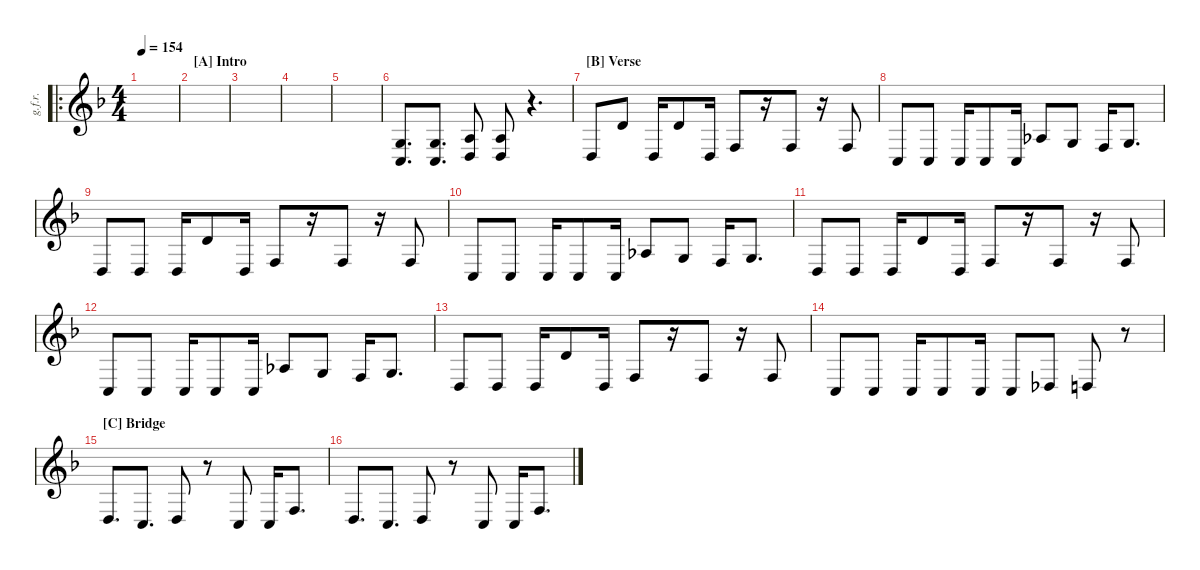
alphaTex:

\defaultSystemsLayout 4
\hideDynamics
\bracketExtendMode nobrackets
\otherSystemsTrackNameOrientation horizontal
\track ("Guitar Folder R" "g.f.r.") {instrument distortionguitar}
\staff {score}
\tuning (D4 A3 F3 C3 G2 C2)
\ro
\ts (4 4)
\tempo 154
\clef g2
\ks dminor
|
\section ("A" "Intro")
|
|
|
|
(0.6{pm acc forcenatural} 0.5{pm acc forcenatural}).8{d beam Up} (0.5{pm acc forcenatural} 0.6{pm acc forcenatural}).8{d beam Up} (2.6{pm acc forcenatural} 2.5{pm acc forcenatural}).8{beam Up} (2.6{pm acc forcenatural} 2.5{pm acc forcenatural}).8{beam Up} r.4{d beam Up} |
\section ("B" "Verse")
2.6{acc forcenatural}.8{beam Up} 2.4{acc forcenatural}.8{beam Up} 2.6{acc forcenatural}.16{beam Up} 2.4{acc forcenatural}.8{beam Up} 2.6{acc forcenatural}.16{beam Up} 5.6{acc forcenatural}.8{beam Up} r.16{beam Up} 5.6{acc forcenatural}.8{beam Up} r.16{beam Up} 5.6{acc forcenatural}.8{beam Up} |
0.6{acc forcenatural}.8{beam Up} 0.6{acc forcenatural}.8{beam Up} 0.6{acc forcenatural}.16{beam Up} 0.6{acc forcenatural}.8{beam Up} 0.6{acc forcenatural}.16{beam Up} 8.6{acc b}.8{beam Up} 7.6{acc forcenatural}.8{beam Up} 5.6{acc forcenatural}.16{beam Up} 7.6{acc forcenatural}.8{d beam Up} |
2.6{acc forcenatural}.8{beam Up} 2.6{acc forcenatural}.8{beam Up} 2.6{acc forcenatural}.16{beam Up} 2.4{acc forcenatural}.8{beam Up} 2.6{acc forcenatural}.16{beam Up} 5.6{acc forcenatural}.8{beam Up} r.16{beam Up} 5.6{acc forcenatural}.8{beam Up} r.16{beam Up} 5.6{acc forcenatural}.8{beam Up} |
0.6{acc forcenatural}.8{beam Up} 0.6{acc forcenatural}.8{beam Up} 0.6{acc forcenatural}.16{beam Up} 0.6{acc forcenatural}.8{beam Up} 0.6{acc forcenatural}.16{beam Up} 8.6{acc b}.8{beam Up} 7.6{acc forcenatural}.8{beam Up} 5.6{acc forcenatural}.16{beam Up} 7.6{acc forcenatural}.8{d beam Up} |
2.6{acc forcenatural}.8{beam Up} 2.6{acc forcenatural}.8{beam Up} 2.6{acc forcenatural}.16{beam Up} 2.4{acc forcenatural}.8{beam Up} 2.6{acc forcenatural}.16{beam Up} 5.6{acc forcenatural}.8{beam Up} r.16{beam Up} 5.6{acc forcenatural}.8{beam Up} r.16{beam Up} 5.6{acc forcenatural}.8{beam Up} |
0.6{acc forcenatural}.8{beam Up} 0.6{acc forcenatural}.8{beam Up} 0.6{acc forcenatural}.16{beam Up} 0.6{acc forcenatural}.8{beam Up} 0.6{acc forcenatural}.16{beam Up} 8.6{acc b}.8{beam Up} 7.6{acc forcenatural}.8{beam Up} 5.6{acc forcenatural}.16{beam Up} 7.6{acc forcenatural}.8{d beam Up} |
2.6{acc forcenatural}.8{beam Up} 2.6{acc forcenatural}.8{beam Up} 2.6{acc forcenatural}.16{beam Up} 2.4{acc forcenatural}.8{beam Up} 2.6{acc forcenatural}.16{beam Up} 5.6{acc forcenatural}.8{beam Up} r.16{beam Up} 5.6{acc forcenatural}.8{beam Up} r.16{beam Up} 5.6{acc forcenatural}.8{beam Up} |
0.6{acc forcenatural}.8{beam Up} 0.6{acc forcenatural}.8{beam Up} 0.6{acc forcenatural}.16{beam Up} 0.6{acc forcenatural}.8{beam Up} 0.6{acc forcenatural}.16{beam Up} 0.6{acc forcenatural}.8{beam Up} 1.6{acc b}.8{beam Up} 2.6{acc forcenatural}.8{beam Up} r.8{beam Up} |
\section ("C" "Bridge")
2.6{acc forcenatural}.8{d beam Up} 0.6{acc forcenatural}.8{d beam Up} 2.6{acc forcenatural}.8{beam Up} r.8{beam Up} 0.6{acc forcenatural}.8{beam Up} 0.6{acc forcenatural}.16{beam Up} 5.6{acc forcenatural}.8{d beam Up} |
2.6{acc forcenatural}.8{d beam Up} 0.6{acc forcenatural}.8{d beam Up} 2.6{acc forcenatural}.8{beam Up} r.8{beam Up} 0.6{acc forcenatural}.8{beam Up} 0.6{acc forcenatural}.16{beam Up} 5.6{acc forcenatural}.8{d beam Up}
